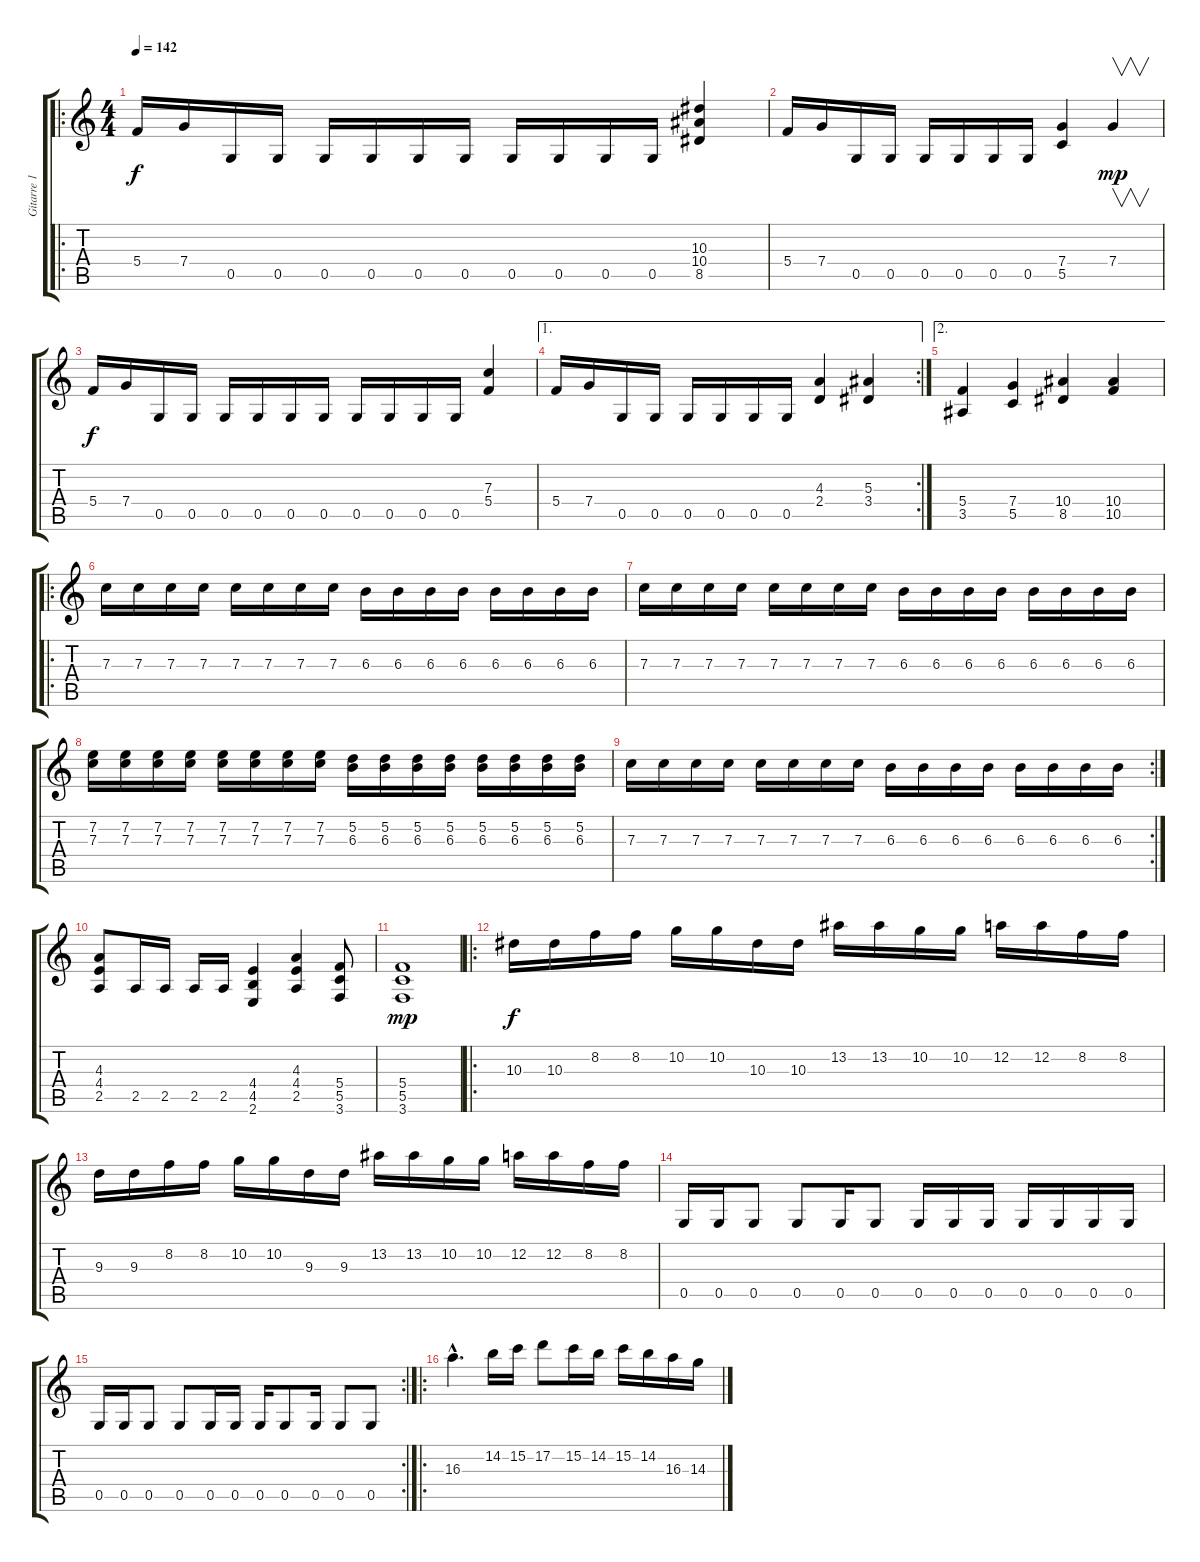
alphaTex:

\track ("Gitarre 1" "Gitarre 1") {instrument overdrivenguitar}
\staff {score tabs}
\tuning (D4 A3 F3 C3 G2 D2) {hide}
\ro
\ts (4 4)
\tempo 142
\clef g2
\ks c
5.4.16{dy f instrument overdrivenguitar} 7.4.16 0.5.16 0.5.16 0.5.16 0.5.16 0.5.16 0.5.16 0.5.16 0.5.16 0.5.16 0.5.16 (10.3 10.4 8.5).4 |
5.4.16 7.4.16 0.5.16 0.5.16 0.5.16 0.5.16 0.5.16 0.5.16 (7.4 5.5).4 7.4.4{v dy mp} |
5.4.16{dy f} 7.4.16 0.5.16 0.5.16 0.5.16 0.5.16 0.5.16 0.5.16 0.5.16 0.5.16 0.5.16 0.5.16 (7.3 5.4).4 |
\ae 1
\rc 2
5.4.16 7.4.16 0.5.16 0.5.16 0.5.16 0.5.16 0.5.16 0.5.16 (4.3 2.4).4 (5.3 3.4).4 |
\ae 2
(5.4 3.5).4 (7.4 5.5).4 (10.4 8.5).4 (10.4 10.5).4 |
\ro
7.3.16 7.3.16 7.3.16 7.3.16 7.3.16 7.3.16 7.3.16 7.3.16 6.3.16 6.3.16 6.3.16 6.3.16 6.3.16 6.3.16 6.3.16 6.3.16 |
7.3.16 7.3.16 7.3.16 7.3.16 7.3.16 7.3.16 7.3.16 7.3.16 6.3.16 6.3.16 6.3.16 6.3.16 6.3.16 6.3.16 6.3.16 6.3.16 |
(7.2 7.3).16 (7.2 7.3).16 (7.2 7.3).16 (7.2 7.3).16 (7.2 7.3).16 (7.2 7.3).16 (7.2 7.3).16 (7.2 7.3).16 (5.2 6.3).16 (5.2 6.3).16 (5.2 6.3).16 (5.2 6.3).16 (5.2 6.3).16 (5.2 6.3).16 (5.2 6.3).16 (5.2 6.3).16 |
\rc 2
7.3.16 7.3.16 7.3.16 7.3.16 7.3.16 7.3.16 7.3.16 7.3.16 6.3.16 6.3.16 6.3.16 6.3.16 6.3.16 6.3.16 6.3.16 6.3.16 |
(4.3 4.4 2.5).8 2.5.16 2.5.16 2.5.16 2.5.16 (4.4 4.5 2.6).4 (4.3 4.4 2.5).4 (5.4 5.5 3.6).8 |
(5.4 5.5 3.6).1{dy mp} |
\ro
10.3.16{dy f} 10.3.16 8.2.16 8.2.16 10.2.16 10.2.16 10.3.16 10.3.16 13.2.16 13.2.16 10.2.16 10.2.16 12.2.16 12.2.16 8.2.16 8.2.16 |
9.3.16 9.3.16 8.2.16 8.2.16 10.2.16 10.2.16 9.3.16 9.3.16 13.2.16 13.2.16 10.2.16 10.2.16 12.2.16 12.2.16 8.2.16 8.2.16 |
0.5.16 0.5.16 0.5.8 0.5.8 0.5.16 0.5.8 0.5.16 0.5.16 0.5.16 0.5.16 0.5.16 0.5.16 0.5.16 |
\rc 2
0.5.16 0.5.16 0.5.8 0.5.8 0.5.16 0.5.16 0.5.16 0.5.8 0.5.16 0.5.8 0.5.8 |
\ro
16.3{hac}.4{d} 14.2.16 15.2.16 17.2.8 15.2.16 14.2.16 15.2.16 14.2.16 16.3.16 14.3.16
